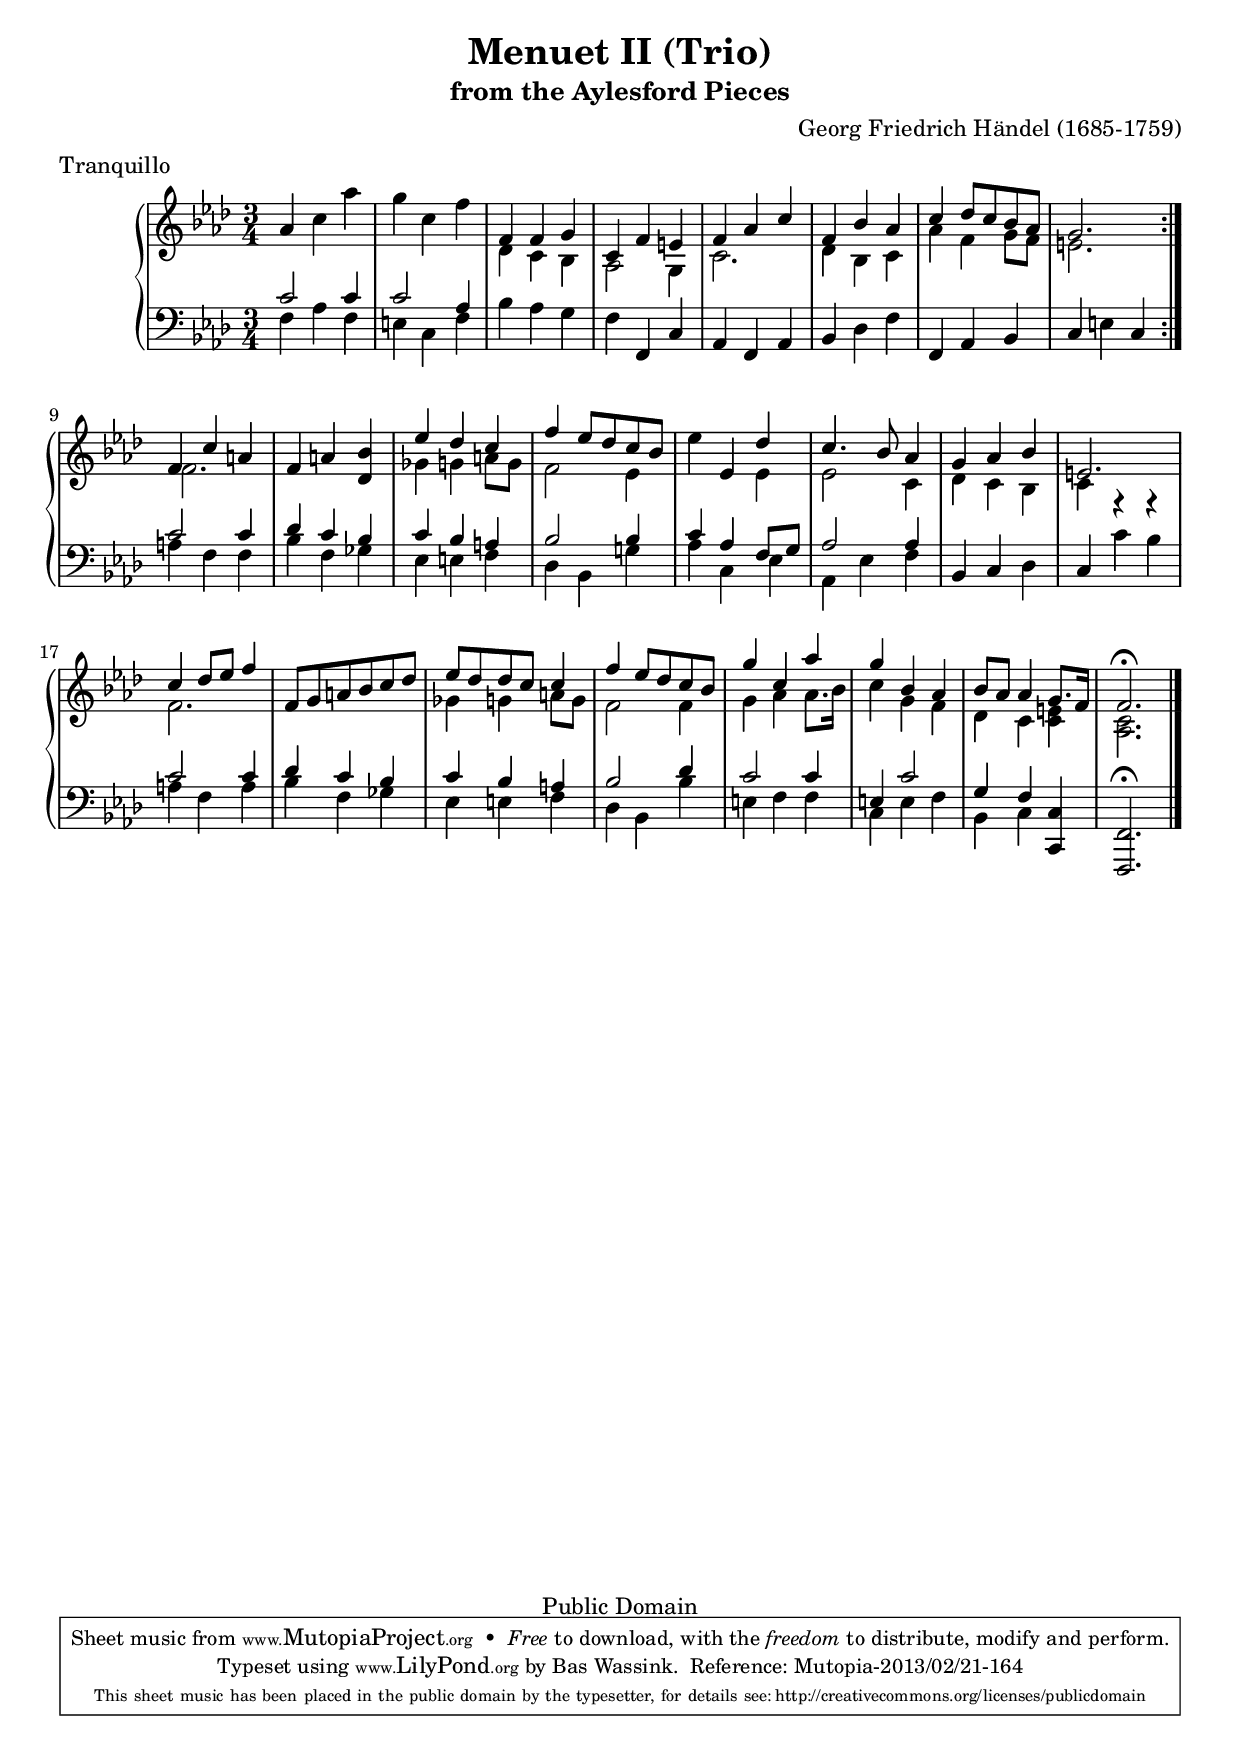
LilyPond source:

\version "2.16.1"
#(set-global-staff-size 20)
\header {
  title             = "Menuet II (Trio)"
  subtitle          = "from the Aylesford Pieces"
  composer          = "Georg Friedrich Händel (1685-1759)"
  meter             = "Tranquillo"
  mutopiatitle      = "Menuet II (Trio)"
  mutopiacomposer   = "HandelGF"
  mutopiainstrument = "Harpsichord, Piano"
  date              = "18th Century"
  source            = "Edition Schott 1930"
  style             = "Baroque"
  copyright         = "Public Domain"
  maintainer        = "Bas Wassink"
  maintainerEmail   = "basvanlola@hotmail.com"

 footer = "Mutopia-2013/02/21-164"
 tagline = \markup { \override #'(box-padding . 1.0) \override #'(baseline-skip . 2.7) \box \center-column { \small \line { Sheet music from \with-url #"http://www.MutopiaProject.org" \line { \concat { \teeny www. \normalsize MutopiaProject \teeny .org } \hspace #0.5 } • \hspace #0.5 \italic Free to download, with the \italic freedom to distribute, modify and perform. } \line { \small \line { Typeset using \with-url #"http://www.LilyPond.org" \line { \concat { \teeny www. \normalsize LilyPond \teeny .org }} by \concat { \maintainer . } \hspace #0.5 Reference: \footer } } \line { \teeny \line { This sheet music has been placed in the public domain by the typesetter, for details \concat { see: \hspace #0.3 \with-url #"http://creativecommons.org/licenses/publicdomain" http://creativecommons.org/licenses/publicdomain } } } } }
  }

Global =  {\key f\minor \time 3/4}


MDI =  \relative c'' {
  \repeat volta 2 {
  \oneVoice as4 c as'
  g c, f
  \voiceOne f, f g
  c, f e
  
  f as c
  f, bes as
  c des8 c bes as
  g2.
  }
  
  f4 c' a
  \oneVoice f a <des, bes'>
  \voiceOne es' des c
  f es8 des c bes
  
  \oneVoice es4 es, \voiceOne des'
  c4. bes8 as4
  g as bes
  e,2.
  
  c'4 des8 es f4
  \oneVoice f,8 g a bes c des
  \voiceOne es des des c c4
  f4 es8 des c bes
  
  g'4 c, as'
  g bes, as
  bes8 as as4 g8. f16
  f2.\fermata
  \bar "|."
  }
MDII =  \relative c' {
  s2.
  s
  des4 c bes
  as2 g4
  
  c2.
  des4 bes c
  as' f g8 f
  e2.
  
  f2.
  s
  ges4 g a8 g
  f2 es4
  
  s2 es4
  es2 c4
  des c bes
  c r r
  
  f2.
  s
  ges4 g a8 g
  f2 f4
  
  g as as8. bes16
  c4 g f
  des c <c e>
  <as c>2.
  }

MSI =  \relative c' {
  c2 c4
  c2 as4
  \oneVoice bes as g
  f f, c'
  
  as f as
  bes des f
  f, as bes
  c e c
  
  \voiceOne c'2 c4
  des c bes
  c bes a
  bes2 bes4
  
  c as f8 g
  as2 as4
  \oneVoice bes, c des
  c c' bes
  
  \voiceOne c2 c4
  des c bes
  c bes a
  bes2 des4
  
  c2 c4
  e, c'2
  g4 f <c, c'>
  <f, f'>2.\fermata
  }
MSII =  \relative c {
  f4 as f
  e c f
  s2.
  s
  
  s
  s
  s
  s
  
  a4 f f
  bes f ges
  es e f
  des bes g'!
  
  as c, es
  as, es' f
  s2.
  s
  
  a4 f a
  bes f ges
  es e f
  des bes bes'
  
  e, f f
  c e f
  bes, c s
  s2.
  }

\score { {
  \new PianoStaff <<
    \set PianoStaff.midiInstrument = "harpsichord"
    \new Staff = "up" <<
      \Global \clef treble
      \new Voice=One {\voiceOne\MDI}
      \new Voice=Two {\voiceTwo\MDII}
    >>
    \new Staff = "down" <<
      \Global \clef bass
      \new Voice=One {\voiceOne\MSI}
      \new Voice=Two {\voiceTwo\MSII}
    >>
  >>
}

  \midi {
    \tempo 4 = 60
    }


\layout {}
}
